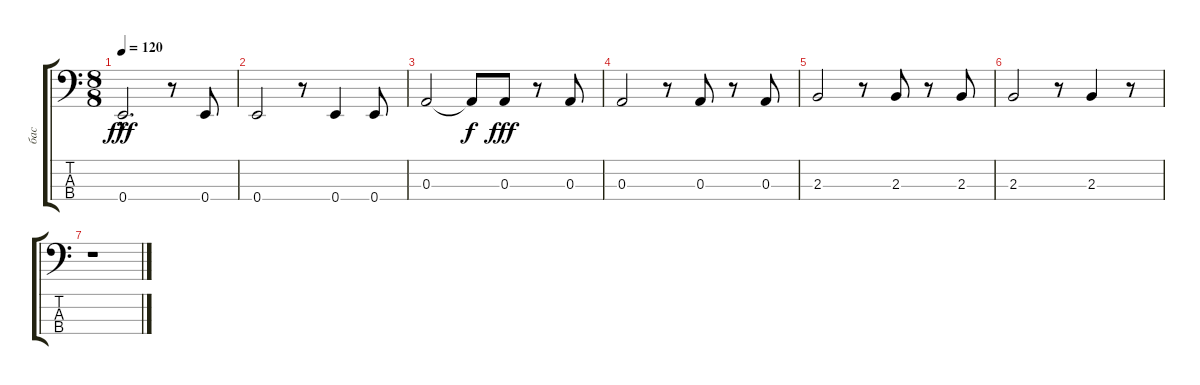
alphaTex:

\track ("бас" "бас") {instrument fretlessbass}
\staff {score tabs}
\tuning (G2 D2 A1 E1) {hide}
\ts (8 8)
\tempo 120
\clef f4
\ks c
0.4{hac}.2{d dy fff volume 10} r.8 0.4.8{volume 8} |
0.4.2{volume 8} r.8 0.4.4{volume 6} 0.4.8{volume 6} |
0.3.2{volume 5} 0.3{t}.8{dy f} 0.3.8{dy fff volume 5} r.8 0.3.8{volume 4} |
0.3.2{volume 4} r.8 0.3.8{volume 3} r.8 0.3.8{volume 3} |
2.3.2 r.8 2.3.8{volume 2} r.8 2.3.8{volume 2} |
2.3.2{volume 2} r.8 2.3.4{volume 0} r.8 |
r.1
